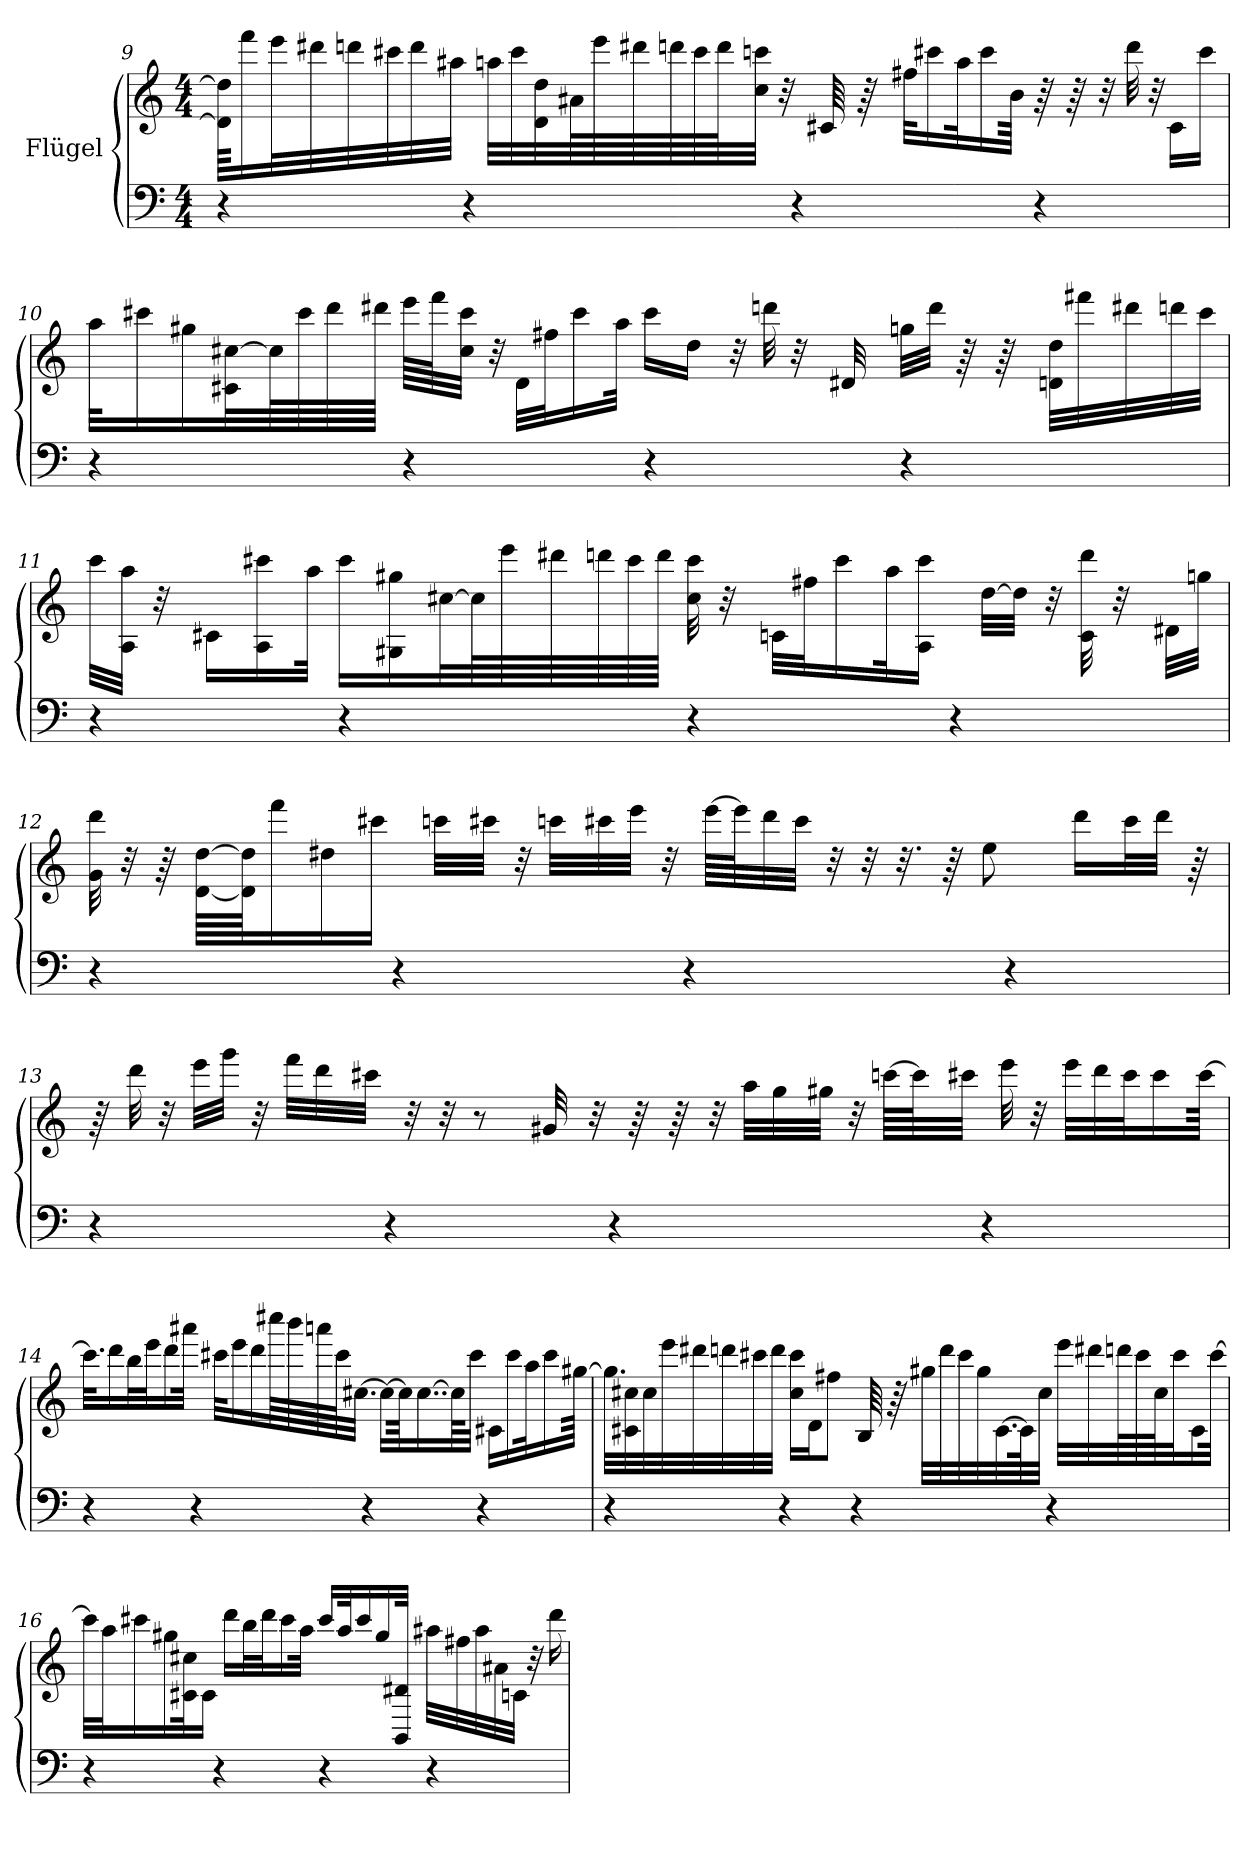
**kern	**kern
*part1	*part1
*staff2	*staff1
*I"Flügel	*
*clefF4	*clefG2
*k[]	*k[]
*M4/4	*M4/4
=9	=9
4r	64d] 64dd]KKLL
.	16fff
.	32eeeL
.	32ddd#X
.	32dddn
.	32ccc#X
.	32ddd
.	32aa#XJJJ
4r	.
.	32aanLLL
.	32ccc#
.	32d 32dd
.	64a#XL
.	64eee
.	64ddd#X
.	64dddn
.	64ccc#
.	64dddJ
.	32cc 32cccnJJJ
.	32r
4r	.
.	64c#X
.	64r
.	32ff#XKLL
.	16ccc#X
.	32aaK
.	16ccc#
.	64bJJkk
4r	64r
.	64r
.	32r
.	32ddd
.	32r
.	16c#LL
.	16ccc#JJ
=10	=10
4r	32aaKLL
.	16ccc#X
.	16gg#X
.	[32cc#X 32c#XL
.	64cc#L]
.	64ccc#
.	64ddd
.	64ddd#XJJJJ
4r	64eeeLLLL
.	64fffJ
.	32ccc# 32cc#JJJ
.	32r
.	32dLLL
.	32ff#XJ
.	16ccc#
.	32aaJJk
4r	16ccc#LL
.	16ddJJ
.	32r
.	32dddn
.	32r
.	32d#X
4r	32ggnLLL
.	32dddJJJ
.	64r
.	64r
.	32dn 32ddLLL
.	32fff#X
.	32ddd#X
.	32dddn
.	32ccc#JJJ
=11	=11
4r	32cccLLL
.	32aa 32AJJJ
.	32r
.	16c#XLL
.	16ccc#X 16A
.	32aaJJk
4r	16ccc#LL
.	16gg#X 16G#X
.	[32cc#XL
.	64cc#L]
.	64eee
.	64ddd#X
.	64dddn
.	64ccc#
.	64dddJJJJ
4r	32ccc# 32cc#
.	32r
.	32cnLLL
.	32ff#XJ
.	16ccc#
.	32aaK
.	16ccc# 16AJJ
4r	.
.	[32ddLLL
.	32ddJJJ]
.	32r
.	32ddd 32c
.	32r
.	32d#XLLL
.	32ggnJJJ
=12	=12
4r	32ddd 32g
.	32r
.	64r
.	[64d [64ddLLLL
.	64d] 64dd]JJ
.	16fff
.	16dd#X
.	16ccc#XJJ
4r	.
.	32cccnLLL
.	32ccc#XJJJ
.	32r
.	32cccnLLL
.	32ccc#X
.	32eeeJJJ
.	32r
4r	.
.	[64eeeLLLL
.	64eeeJ]
.	32ddd
.	32ccc#JJJ
.	32r
.	32r
.	32.r
.	64r
.	8ee
4r	.
.	16dddLL
.	32ccc#L
.	32dddJJJ
.	64r
=13	=13
4r	64r
.	32ddd
.	32r
.	32eeeLLL
.	32gggJJJ
.	32r
.	32fffLLL
.	32ddd
.	32ccc#XJJJ
4r	.
.	32r
.	32r
.	8r
.	32g#X
.	32r
4r	.
.	64r
.	64r
.	32r
.	32aaLLL
.	32gg
.	32gg#XJJJ
.	32r
.	[64cccnLLLL
.	64cccJ]
.	32ccc#XJJJ
4r	.
.	32eee
.	32r
.	32eeeLLL
.	32ddd
.	32ccc#J
.	16ccc#
.	[64ccc#JJkk
=14	=14
4r	32.ccc#KLL]
.	16ddd
.	32bbL
.	32eeeJ
.	16ddd
.	32aaa#XJJk
4r	.
.	32ccc#XKLL
.	16eee
.	16ddd
.	64cccc#XLL
.	64bbb
.	64aaan
.	64ccc#J
.	[32.cc#XJJJ
4r	.
.	16cc#LL_
.	64cc#KK]
.	[16..cc#
.	64cc#KL]
.	32ccc#JJJ
4r	.
.	16c#XLL
.	16ccc#
.	32aaK
.	16ccc#
.	[64gg#XJJkk
=15	=15
4r	32.gg#LLL]
.	32cc#X 32c#X
.	32cc#
.	32eee
.	32ddd#X
.	32dddn
.	32ccc#X
.	32dddJJJ
4r	.
.	16ccc# 16cc#LL
.	16dJ
.	8ff#XJ
4r	.
.	64B
.	64r
.	32gg#XLLL
.	32ddd
.	32ccc#
.	32gg#
.	[32.c#
.	64c#K]
.	32cc#JJJ
4r	.
.	32eeeLLL
.	32ddd#X
.	64dddnL
.	64ccc#
.	64cc#J
.	32ccc#J
.	16c#
.	[32ccc#JJk
=16	=16
4r	32ccc#LLL]
.	32aaJ
.	16ccc#X
.	16gg#X
.	32cc#X 32c#XK
.	16c#JJ
4r	.
.	16dddLL
.	32bbL
.	32dddJ
.	16ccc#
.	32aaJJk
4r	16ccc#LL
.	32aaK
.	16ccc#
.	16gg#
.	32BB 32d#XJJk
4r	32aa#XLLL
.	32ff#X
.	32aa#
.	32a#X
.	32cnJJJ
.	32r
.	16ddd
=	=
*-	*-
